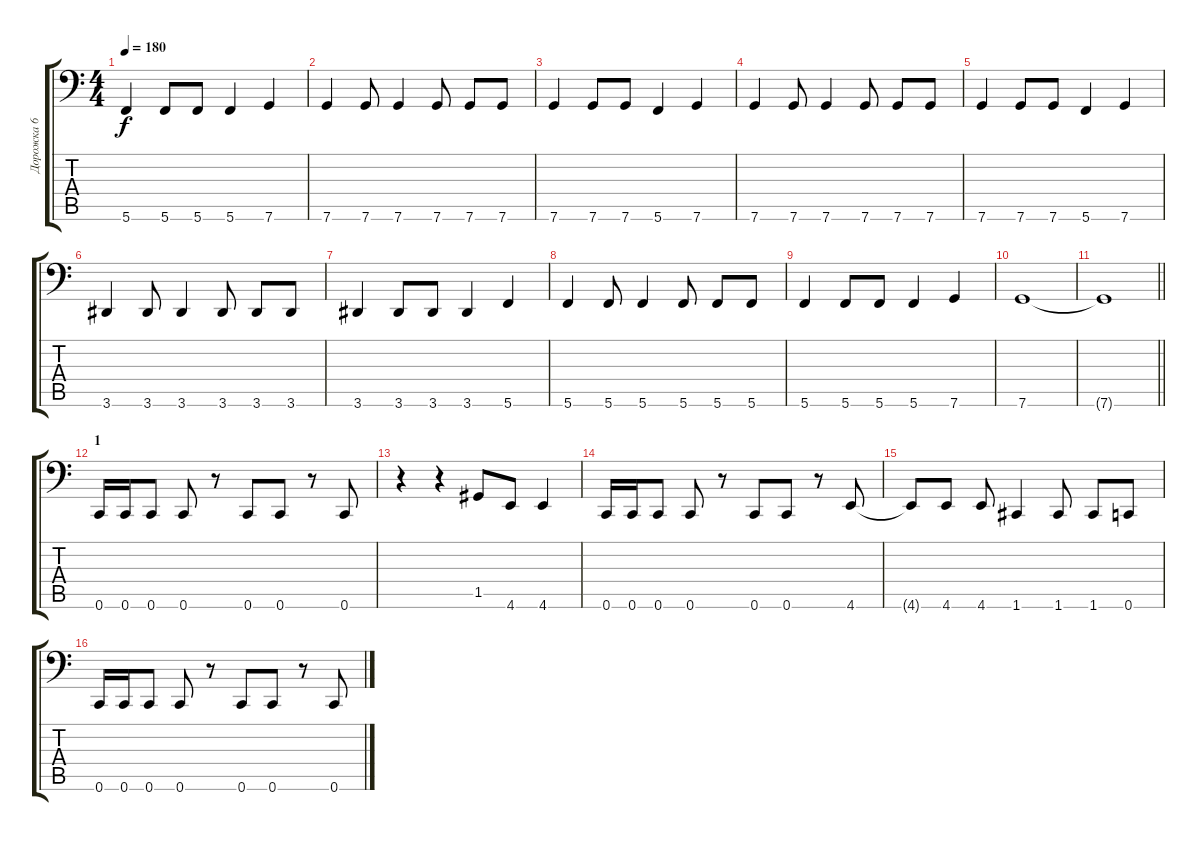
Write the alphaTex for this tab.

\track ("Дорожка 6" "Дорожка 6") {instrument electricbasspick}
\staff {score tabs}
\tuning (D3 A2 F2 C2 G1 C1) {hide}
\ts (4 4)
\tempo 180
\clef f4
\ks c
5.6.4{dy f} 5.6.8 5.6.8 5.6.4 7.6.4 |
7.6.4 7.6.8 7.6.4 7.6.8 7.6.8 7.6.8 |
7.6.4 7.6.8 7.6.8 5.6.4 7.6.4 |
7.6.4 7.6.8 7.6.4 7.6.8 7.6.8 7.6.8 |
7.6.4 7.6.8 7.6.8 5.6.4 7.6.4 |
3.6.4 3.6.8 3.6.4 3.6.8 3.6.8 3.6.8 |
3.6.4 3.6.8 3.6.8 3.6.4 5.6.4 |
5.6.4 5.6.8 5.6.4 5.6.8 5.6.8 5.6.8 |
5.6.4 5.6.8 5.6.8 5.6.4 7.6.4 |
7.6.1 |
\barLineRight lightlight
7.6{t}.1 |
\section ("" "1")
0.6.16 0.6.16 0.6.8 0.6.8 r.8 0.6.8 0.6.8 r.8 0.6.8 |
r.4 r.4 1.5.8 4.6.8 4.6.4 |
0.6.16 0.6.16 0.6.8 0.6.8 r.8 0.6.8 0.6.8 r.8 4.6.8 |
4.6{t}.8 4.6.8 4.6.8 1.6.4 1.6.8 1.6.8 0.6.8 |
0.6.16 0.6.16 0.6.8 0.6.8 r.8 0.6.8 0.6.8 r.8 0.6.8
